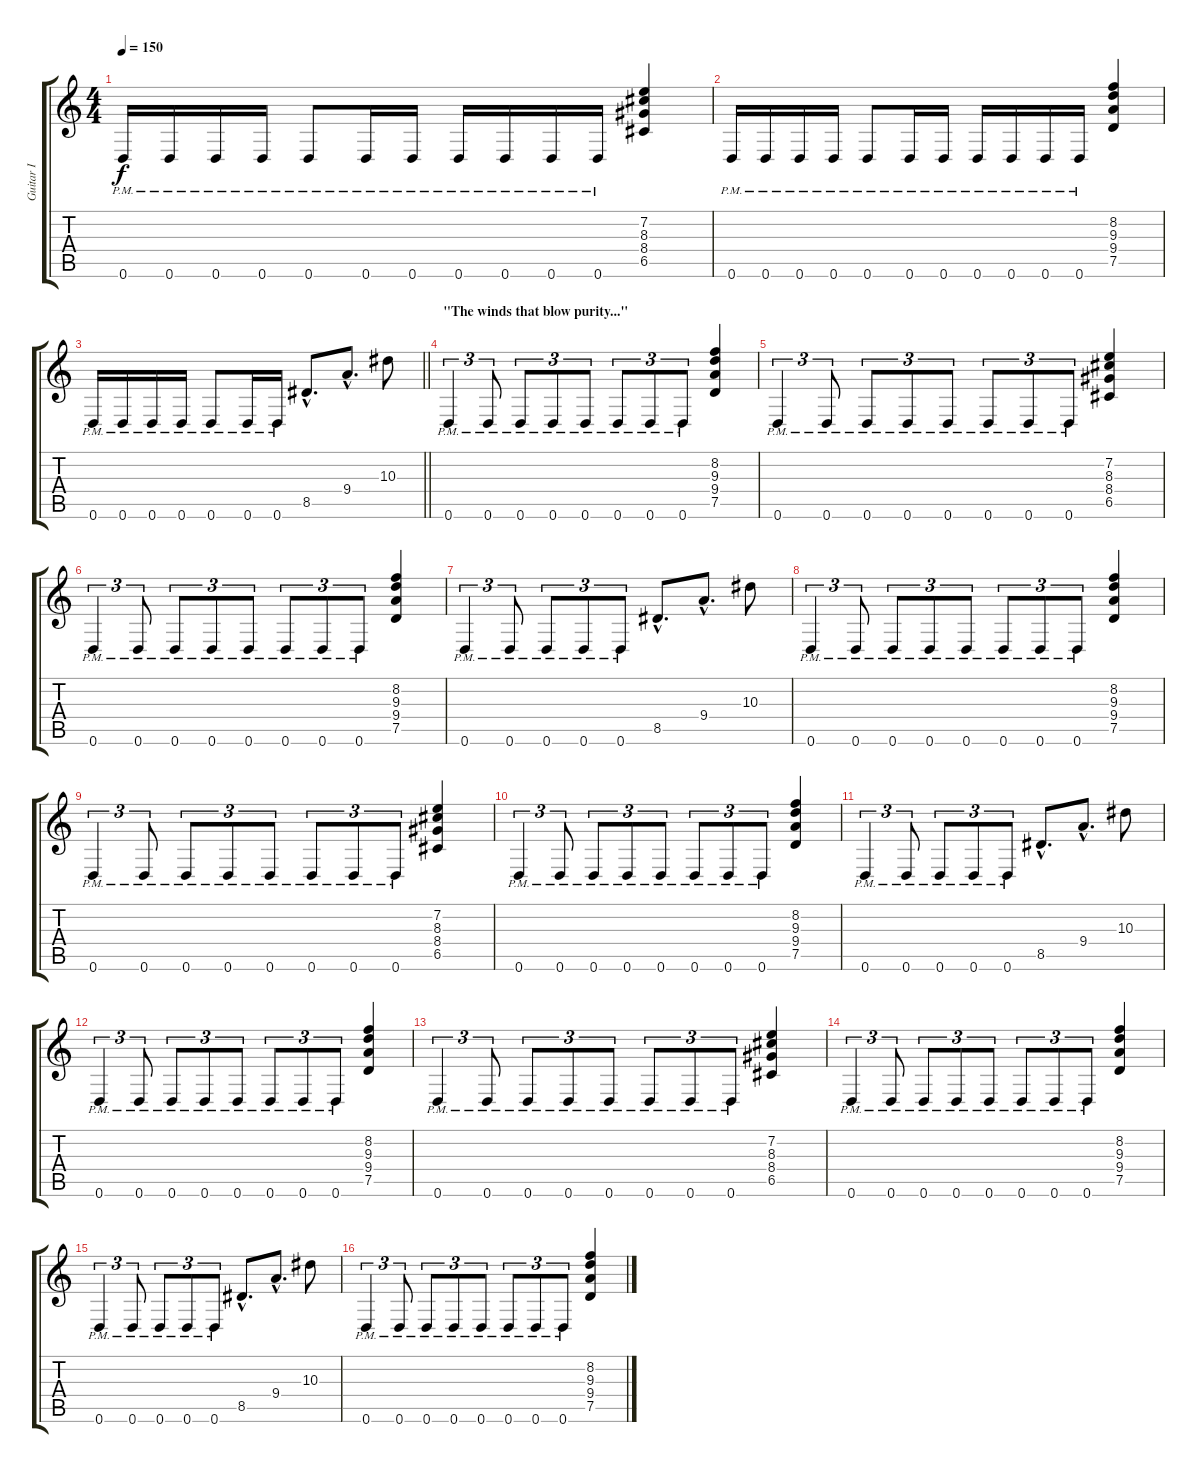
\track ("Guitar I" "Guitar I") {instrument distortionguitar}
\staff {score tabs}
\tuning (D4 A3 F3 C3 G2 D2) {hide}
\ts (4 4)
\tempo 150
\clef g2
\ks c
0.6{pm}.16{dy f} 0.6{pm}.16 0.6{pm}.16 0.6{pm}.16 0.6{pm}.8 0.6{pm}.16 0.6{pm}.16 0.6{pm}.16 0.6{pm}.16 0.6{pm}.16 0.6{pm}.16 (7.2 8.3 8.4 6.5).4 |
0.6{pm}.16 0.6{pm}.16 0.6{pm}.16 0.6{pm}.16 0.6{pm}.8 0.6{pm}.16 0.6{pm}.16 0.6{pm}.16 0.6{pm}.16 0.6{pm}.16 0.6{pm}.16 (8.2 9.3 9.4 7.5).4 |
\barLineRight lightlight
0.6{pm}.16 0.6{pm}.16 0.6{pm}.16 0.6{pm}.16 0.6{pm}.8 0.6{pm}.16 0.6{pm}.16 8.5{hac}.8{d} 9.4{hac}.8{d} 10.3.8 |
\section ("" "\"The winds that blow purity...\"")
0.6{pm}.4{tu (3 2)} 0.6{pm}.8{tu (3 2)} 0.6{pm}.8{tu (3 2)} 0.6{pm}.8{tu (3 2)} 0.6{pm}.8{tu (3 2)} 0.6{pm}.8{tu (3 2)} 0.6{pm}.8{tu (3 2)} 0.6{pm}.8{tu (3 2)} (8.2 9.3 9.4 7.5).4 |
0.6{pm}.4{tu (3 2)} 0.6{pm}.8{tu (3 2)} 0.6{pm}.8{tu (3 2)} 0.6{pm}.8{tu (3 2)} 0.6{pm}.8{tu (3 2)} 0.6{pm}.8{tu (3 2)} 0.6{pm}.8{tu (3 2)} 0.6{pm}.8{tu (3 2)} (7.2 8.3 8.4 6.5).4 |
0.6{pm}.4{tu (3 2)} 0.6{pm}.8{tu (3 2)} 0.6{pm}.8{tu (3 2)} 0.6{pm}.8{tu (3 2)} 0.6{pm}.8{tu (3 2)} 0.6{pm}.8{tu (3 2)} 0.6{pm}.8{tu (3 2)} 0.6{pm}.8{tu (3 2)} (8.2 9.3 9.4 7.5).4 |
0.6{pm}.4{tu (3 2)} 0.6{pm}.8{tu (3 2)} 0.6{pm}.8{tu (3 2)} 0.6{pm}.8{tu (3 2)} 0.6{pm}.8{tu (3 2)} 8.5{hac}.8{d} 9.4{hac}.8{d} 10.3.8 |
0.6{pm}.4{tu (3 2)} 0.6{pm}.8{tu (3 2)} 0.6{pm}.8{tu (3 2)} 0.6{pm}.8{tu (3 2)} 0.6{pm}.8{tu (3 2)} 0.6{pm}.8{tu (3 2)} 0.6{pm}.8{tu (3 2)} 0.6{pm}.8{tu (3 2)} (8.2 9.3 9.4 7.5).4 |
0.6{pm}.4{tu (3 2)} 0.6{pm}.8{tu (3 2)} 0.6{pm}.8{tu (3 2)} 0.6{pm}.8{tu (3 2)} 0.6{pm}.8{tu (3 2)} 0.6{pm}.8{tu (3 2)} 0.6{pm}.8{tu (3 2)} 0.6{pm}.8{tu (3 2)} (7.2 8.3 8.4 6.5).4 |
0.6{pm}.4{tu (3 2)} 0.6{pm}.8{tu (3 2)} 0.6{pm}.8{tu (3 2)} 0.6{pm}.8{tu (3 2)} 0.6{pm}.8{tu (3 2)} 0.6{pm}.8{tu (3 2)} 0.6{pm}.8{tu (3 2)} 0.6{pm}.8{tu (3 2)} (8.2 9.3 9.4 7.5).4 |
0.6{pm}.4{tu (3 2)} 0.6{pm}.8{tu (3 2)} 0.6{pm}.8{tu (3 2)} 0.6{pm}.8{tu (3 2)} 0.6{pm}.8{tu (3 2)} 8.5{hac}.8{d} 9.4{hac}.8{d} 10.3.8 |
0.6{pm}.4{tu (3 2)} 0.6{pm}.8{tu (3 2)} 0.6{pm}.8{tu (3 2)} 0.6{pm}.8{tu (3 2)} 0.6{pm}.8{tu (3 2)} 0.6{pm}.8{tu (3 2)} 0.6{pm}.8{tu (3 2)} 0.6{pm}.8{tu (3 2)} (8.2 9.3 9.4 7.5).4 |
0.6{pm}.4{tu (3 2)} 0.6{pm}.8{tu (3 2)} 0.6{pm}.8{tu (3 2)} 0.6{pm}.8{tu (3 2)} 0.6{pm}.8{tu (3 2)} 0.6{pm}.8{tu (3 2)} 0.6{pm}.8{tu (3 2)} 0.6{pm}.8{tu (3 2)} (7.2 8.3 8.4 6.5).4 |
0.6{pm}.4{tu (3 2)} 0.6{pm}.8{tu (3 2)} 0.6{pm}.8{tu (3 2)} 0.6{pm}.8{tu (3 2)} 0.6{pm}.8{tu (3 2)} 0.6{pm}.8{tu (3 2)} 0.6{pm}.8{tu (3 2)} 0.6{pm}.8{tu (3 2)} (8.2 9.3 9.4 7.5).4 |
0.6{pm}.4{tu (3 2)} 0.6{pm}.8{tu (3 2)} 0.6{pm}.8{tu (3 2)} 0.6{pm}.8{tu (3 2)} 0.6{pm}.8{tu (3 2)} 8.5{hac}.8{d} 9.4{hac}.8{d} 10.3.8 |
0.6{pm}.4{tu (3 2)} 0.6{pm}.8{tu (3 2)} 0.6{pm}.8{tu (3 2)} 0.6{pm}.8{tu (3 2)} 0.6{pm}.8{tu (3 2)} 0.6{pm}.8{tu (3 2)} 0.6{pm}.8{tu (3 2)} 0.6{pm}.8{tu (3 2)} (8.2 9.3 9.4 7.5).4
